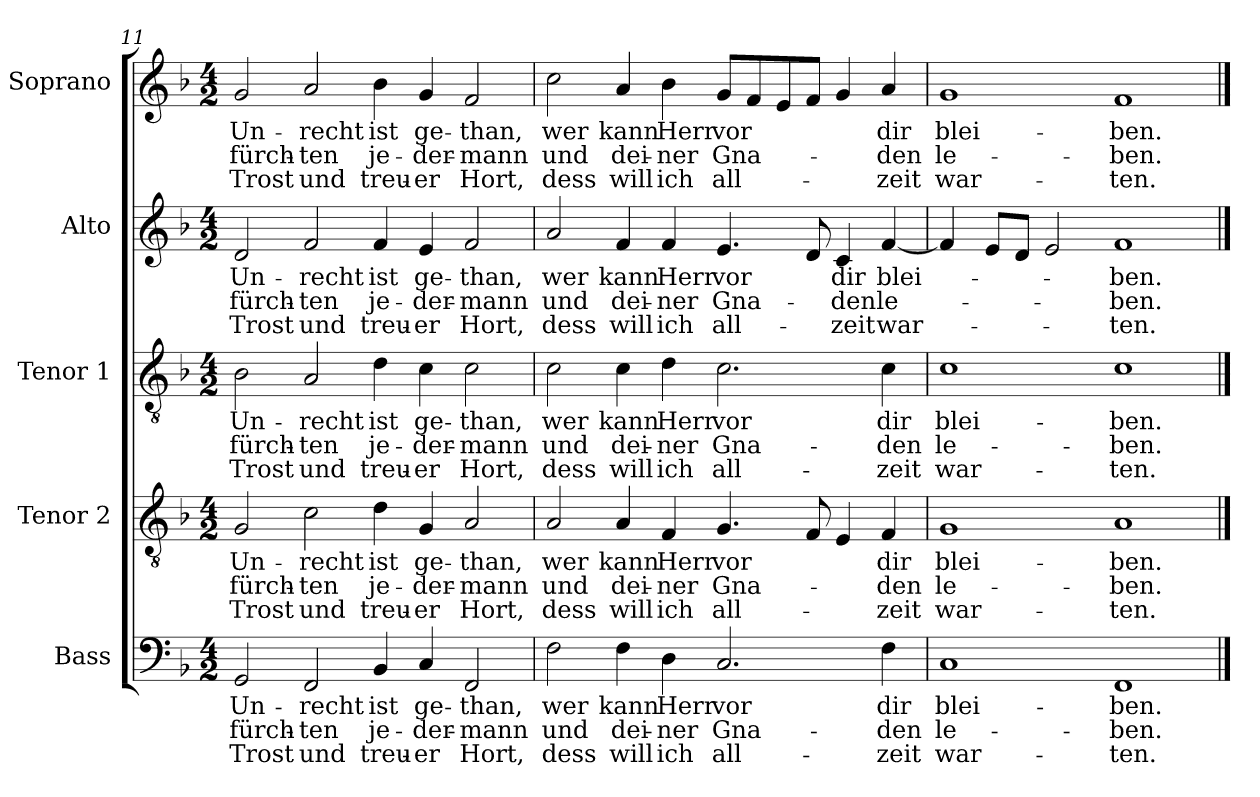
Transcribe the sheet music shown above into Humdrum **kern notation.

**kern	**text	**text	**text	**kern	**text	**text	**text	**kern	**text	**text	**text	**kern	**text	**text	**text	**kern	**text	**text	**text
*part5	*part5	*part5	*part5	*part4	*part4	*part4	*part4	*part3	*part3	*part3	*part3	*part2	*part2	*part2	*part2	*part1	*part1	*part1	*part1
*staff5	*staff5	*staff5	*staff5	*staff4	*staff4	*staff4	*staff4	*staff3	*staff3	*staff3	*staff3	*staff2	*staff2	*staff2	*staff2	*staff1	*staff1	*staff1	*staff1
*I"Bass	*	*	*	*I"Tenor 2	*	*	*	*I"Tenor 1	*	*	*	*I"Alto	*	*	*	*I"Soprano	*	*	*
*I'B	*	*	*	*I'T 2	*	*	*	*I'T 1	*	*	*	*I'A	*	*	*	*I'S	*	*	*
!!LO:LB:g=z
*clefF4	*	*	*	*clefGv2	*	*	*	*clefGv2	*	*	*	*clefG2	*	*	*	*clefG2	*	*	*
*k[b-]	*	*	*	*k[b-]	*	*	*	*k[b-]	*	*	*	*k[b-]	*	*	*	*k[b-]	*	*	*
*F:	*	*	*	*F:	*	*	*	*F:	*	*	*	*F:	*	*	*	*F:	*	*	*
*M4/2	*	*	*	*M4/2	*	*	*	*M4/2	*	*	*	*M4/2	*	*	*	*M4/2	*	*	*
=11	=11	=11	=11	=11	=11	=11	=11	=11	=11	=11	=11	=11	=11	=11	=11	=11	=11	=11	=11
!	!LO:LY:b	!LO:LY:b	!LO:LY:b	!	!LO:LY:b	!LO:LY:b	!LO:LY:b	!	!LO:LY:b	!LO:LY:b	!LO:LY:b	!	!LO:LY:b	!LO:LY:b	!LO:LY:b	!	!LO:LY:b	!LO:LY:b	!LO:LY:b
2GG/	Un-	fürch-	Trost	2G/	Un-	fürch-	Trost	2B-\	Un-	fürch-	Trost	2d/	Un-	fürch-	Trost	2g/	Un-	fürch-	Trost
!	!LO:LY:b	!LO:LY:b	!LO:LY:b	!	!LO:LY:b	!LO:LY:b	!LO:LY:b	!	!LO:LY:b	!LO:LY:b	!LO:LY:b	!	!LO:LY:b	!LO:LY:b	!LO:LY:b	!	!LO:LY:b	!LO:LY:b	!LO:LY:b
2FF/	-recht	-ten	und	2c\	-recht	-ten	und	2A/	-recht	-ten	und	2f/	-recht	-ten	und	2a/	-recht	-ten	und
!	!LO:LY:b	!LO:LY:b	!LO:LY:b	!	!LO:LY:b	!LO:LY:b	!LO:LY:b	!	!LO:LY:b	!LO:LY:b	!LO:LY:b	!	!LO:LY:b	!LO:LY:b	!LO:LY:b	!	!LO:LY:b	!LO:LY:b	!LO:LY:b
4BB-/	ist	je-	treu-	4d\	ist	je-	treu-	4d\	ist	je-	treu-	4f/	ist	je-	treu-	4b-\	ist	je-	treu-
!	!LO:LY:b	!LO:LY:b	!LO:LY:b	!	!LO:LY:b	!LO:LY:b	!LO:LY:b	!	!LO:LY:b	!LO:LY:b	!LO:LY:b	!	!LO:LY:b	!LO:LY:b	!LO:LY:b	!	!LO:LY:b	!LO:LY:b	!LO:LY:b
4C/	ge-	-der-	-er	4G/	ge-	-der-	-er	4c\	ge-	-der-	-er	4e/	ge-	-der-	-er	4g/	ge-	-der-	-er
!	!LO:LY:b	!LO:LY:b	!LO:LY:b	!	!LO:LY:b	!LO:LY:b	!LO:LY:b	!	!LO:LY:b	!LO:LY:b	!LO:LY:b	!	!LO:LY:b	!LO:LY:b	!LO:LY:b	!	!LO:LY:b	!LO:LY:b	!LO:LY:b
2FF/	-than,	-mann	Hort,	2A/	-than,	-mann	Hort,	2c\	-than,	-mann	Hort,	2f/	-than,	-mann	Hort,	2f/	-than,	-mann	Hort,
=12	=12	=12	=12	=12	=12	=12	=12	=12	=12	=12	=12	=12	=12	=12	=12	=12	=12	=12	=12
!	!LO:LY:b	!LO:LY:b	!LO:LY:b	!	!LO:LY:b	!LO:LY:b	!LO:LY:b	!	!LO:LY:b	!LO:LY:b	!LO:LY:b	!	!LO:LY:b	!LO:LY:b	!LO:LY:b	!	!LO:LY:b	!LO:LY:b	!LO:LY:b
2F\	wer	und	dess	2A/	wer	und	dess	2c\	wer	und	dess	2a/	wer	und	dess	2cc\	wer	und	dess
!	!LO:LY:b	!LO:LY:b	!LO:LY:b	!	!LO:LY:b	!LO:LY:b	!LO:LY:b	!	!LO:LY:b	!LO:LY:b	!LO:LY:b	!	!LO:LY:b	!LO:LY:b	!LO:LY:b	!	!LO:LY:b	!LO:LY:b	!LO:LY:b
4F\	kann	dei-	will	4A/	kann	dei-	will	4c\	kann	dei-	will	4f/	kann	dei-	will	4a/	kann	dei-	will
!	!LO:LY:b	!LO:LY:b	!LO:LY:b	!	!LO:LY:b	!LO:LY:b	!LO:LY:b	!	!LO:LY:b	!LO:LY:b	!LO:LY:b	!	!LO:LY:b	!LO:LY:b	!LO:LY:b	!	!LO:LY:b	!LO:LY:b	!LO:LY:b
4D\	Herr	-ner	ich	4F/	Herr	-ner	ich	4d\	Herr	-ner	ich	4f/	Herr	-ner	ich	4b-\	Herr	-ner	ich
!	!LO:LY:b	!LO:LY:b	!LO:LY:b	!	!LO:LY:b	!LO:LY:b	!LO:LY:b	!	!LO:LY:b	!LO:LY:b	!LO:LY:b	!	!LO:LY:b	!LO:LY:b	!LO:LY:b	!	!LO:LY:b	!LO:LY:b	!LO:LY:b
2.C/	vor	Gna-	all-	4.G/	vor	Gna-	all-	2.c\	vor	Gna-	all-	4.e/	vor	Gna-	all-	8g/L	vor	Gna-	all-
.	.	.	.	.	.	.	.	.	.	.	.	.	.	.	.	8f/	.	.	.
.	.	.	.	.	.	.	.	.	.	.	.	.	.	.	.	8e/	.	.	.
.	.	.	.	8F/	.	.	.	.	.	.	.	8d/	.	.	.	8f/J	.	.	.
!	!	!	!	!	!	!	!	!	!	!	!	!	!LO:LY:b	!LO:LY:b	!LO:LY:b	!	!	!	!
.	.	.	.	4E/	.	.	.	.	.	.	.	4c/	dir	-den	-zeit	4g/	.	.	.
!	!LO:LY:b	!LO:LY:b	!LO:LY:b	!	!LO:LY:b	!LO:LY:b	!LO:LY:b	!	!LO:LY:b	!LO:LY:b	!LO:LY:b	!	!LO:LY:b	!LO:LY:b	!LO:LY:b	!	!LO:LY:b	!LO:LY:b	!LO:LY:b
4F\	dir	-den	-zeit	4F/	dir	-den	-zeit	4c\	dir	-den	-zeit	[4f/	blei-	le-	war-	4a/	dir	-den	-zeit
=13	=13	=13	=13	=13	=13	=13	=13	=13	=13	=13	=13	=13	=13	=13	=13	=13	=13	=13	=13
!	!LO:LY:b	!LO:LY:b	!LO:LY:b	!	!LO:LY:b	!LO:LY:b	!LO:LY:b	!	!LO:LY:b	!LO:LY:b	!LO:LY:b	!	!	!	!	!	!LO:LY:b	!LO:LY:b	!LO:LY:b
1C	blei-	le-	war-	1G	blei-	le-	war-	1c	blei-	le-	war-	4f/]	.	.	.	1g	blei-	le-	war-
.	.	.	.	.	.	.	.	.	.	.	.	8e/L	.	.	.	.	.	.	.
.	.	.	.	.	.	.	.	.	.	.	.	8d/J	.	.	.	.	.	.	.
.	.	.	.	.	.	.	.	.	.	.	.	2e/	.	.	.	.	.	.	.
!	!LO:LY:b	!LO:LY:b	!LO:LY:b	!	!LO:LY:b	!LO:LY:b	!LO:LY:b	!	!LO:LY:b	!LO:LY:b	!LO:LY:b	!	!LO:LY:b	!LO:LY:b	!LO:LY:b	!	!LO:LY:b	!LO:LY:b	!LO:LY:b
1FF	-ben.	-ben.	-ten.	1A	-ben.	-ben.	-ten.	1c	-ben.	-ben.	-ten.	1f	-ben.	-ben.	-ten.	1f	-ben.	-ben.	-ten.
==	==	==	==	==	==	==	==	==	==	==	==	==	==	==	==	==	==	==	==
*-	*-	*-	*-	*-	*-	*-	*-	*-	*-	*-	*-	*-	*-	*-	*-	*-	*-	*-	*-
